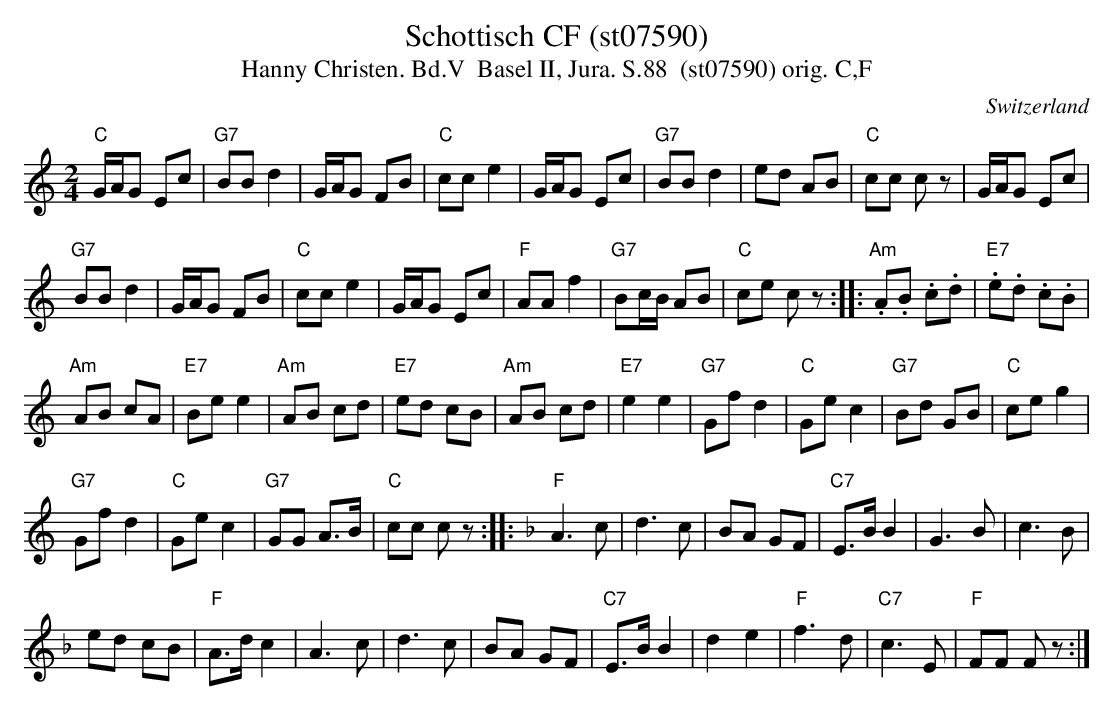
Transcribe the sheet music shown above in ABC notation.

X:1
T: Schottisch CF (st07590)
T:Hanny Christen. Bd.V  Basel II, Jura. S.88  (st07590) orig. C,F
M:2/4
L:1/8
O:Switzerland
K:C major
"C"G/A/G Ec | "G7"BBd2 | G/A/G FB | "C"cce2 | G/A/G Ec | "G7"BBd2 | ed AB | "C"cc cz | G/A/G Ec |
"G7"BBd2 | G/A/G FB | "C"cce2 | G/A/G Ec | "F"AAf2 | "G7"Bc/B/ AB |   "C"ce cz :: "Am".A.B .c.d | "E7".e.d .c.B |
"Am"AB cA | "E7"Bee2 | "Am"AB cd | "E7"ed cB | "Am"AB cd | "E7"e2e2 | "G7"Gfd2 | "C"Gec2 | "G7"Bd GB | "C"ceg2 |
"G7"Gfd2 | "C"Gec2 | "G7"GG A>B | "C"cc cz :: [K:F] "F"A3c | d3c | BA GF | "C7"E>BB2 | G3B | c3B |
ed cB | "F"A>dc2 | A3c | d3c | BA GF | "C7"E>BB2 | d2e2 | "F"f3d | "C7"c3E | "F"FF Fz :|
